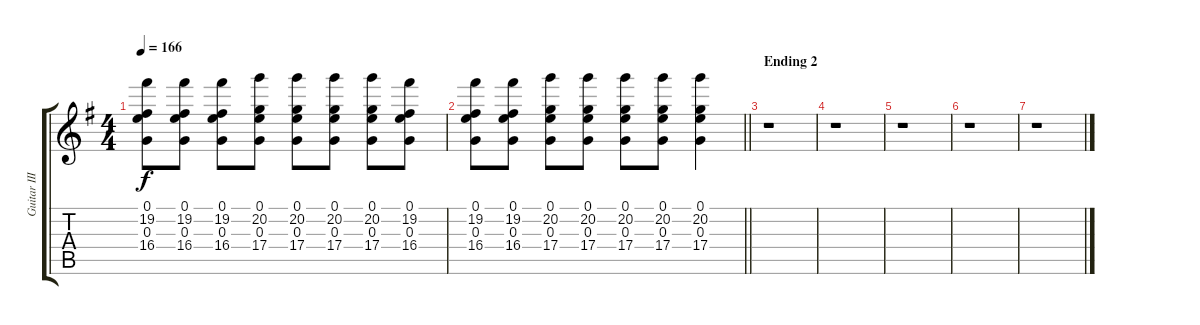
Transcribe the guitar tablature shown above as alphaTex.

\track ("Guitar III (Jun)" "Guitar III") {instrument distortionguitar}
\staff {score tabs}
\tuning (E4 B3 G3 D3 A2 E2) {hide}
\ts (4 4)
\tempo 166
\clef g2
\ks g
(0.1 19.2 0.3 16.4).8{dy f} (0.1 19.2 0.3 16.4).8 (0.1 19.2 0.3 16.4).8 (0.1 20.2 0.3 17.4).8 (0.1 20.2 0.3 17.4).8 (0.1 20.2 0.3 17.4).8 (0.1 20.2 0.3 17.4).8 (0.1 19.2 0.3 16.4).8 |
\barLineRight lightlight
(0.1 19.2 0.3 16.4).8 (0.1 19.2 0.3 16.4).8 (0.1 20.2 0.3 17.4).8 (0.1 20.2 0.3 17.4).8 (0.1 20.2 0.3 17.4).8 (0.1 20.2 0.3 17.4).8 (0.1 20.2 0.3 17.4).4 |
\section ("" "Ending 2")
r.1 |
r.1 |
r.1 |
r.1 |
r.1
